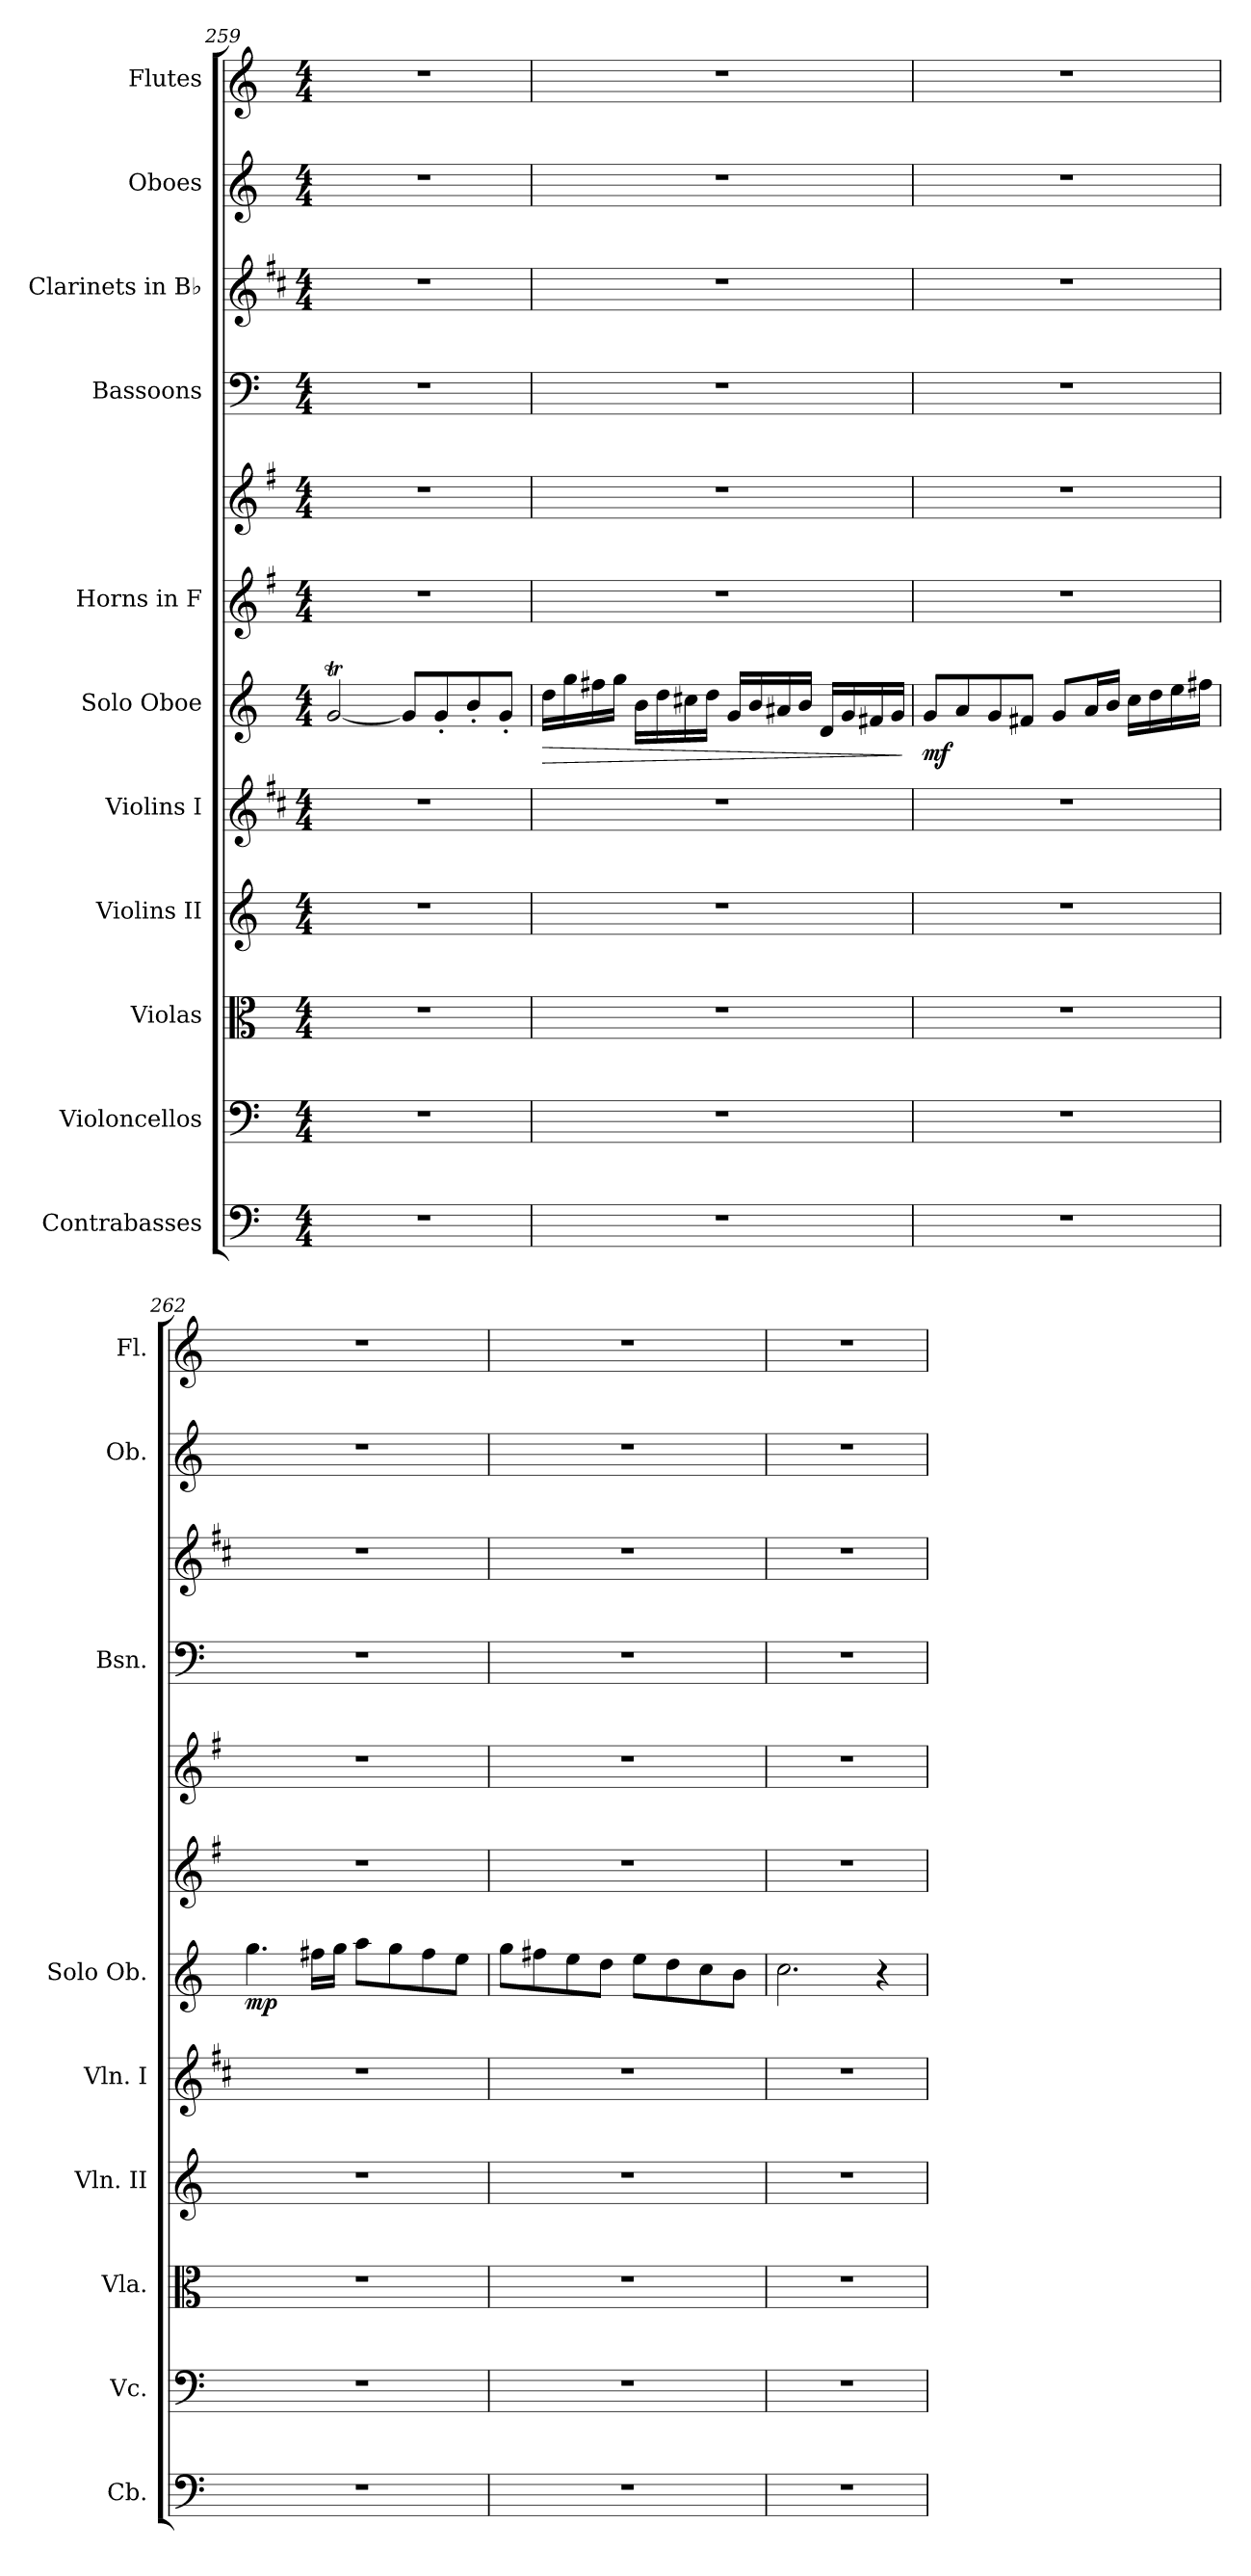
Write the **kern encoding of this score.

**kern	**kern	**kern	**kern	**kern	**kern	**dynam	**kern	**kern	**kern	**kern	**kern	**kern
*part11	*part10	*part9	*part8	*part7	*part6	*part6	*part5	*part5	*part4	*part3	*part2	*part1
*staff12	*staff11	*staff10	*staff9	*staff8	*staff7	*staff7	*staff6	*staff5	*staff4	*staff3	*staff2	*staff1
*I"Contrabasses	*I"Violoncellos	*I"Violas	*I"Violins II	*I"Violins I	*I"Solo Oboe	*	*I"Horns in F	*	*I"Bassoons	*I"Clarinets in B♭	*I"Oboes	*I"Flutes
*I'Cb.	*I'Vc.	*I'Vla.	*I'Vln. II	*I'Vln. I	*I'Solo Ob.	*	*	*	*I'Bsn.	*	*I'Ob.	*I'Fl.
*clefF4	*clefF4	*clefC3	*clefG2	*clefG2	*clefG2	*	*clefG2	*clefG2	*clefF4	*clefG2	*clefG2	*clefG2
*ITrd7c12	*	*	*	*ITrd1c2	*	*	*ITrd4c7	*ITrd4c7	*	*ITrd1c2	*	*
*k[]	*k[]	*k[]	*k[]	*k[]	*k[]	*	*k[]	*k[]	*k[]	*k[]	*k[]	*k[]
*M4/4	*M4/4	*M4/4	*M4/4	*M4/4	*M4/4	*	*M4/4	*M4/4	*M4/4	*M4/4	*M4/4	*M4/4
=259	=259	=259	=259	=259	=259	=259	=259	=259	=259	=259	=259	=259
1r	1r	1r	1r	1r	[2gT/	.	1r	1r	1r	1r	1r	1r
.	.	.	.	.	8g/L]	.	.	.	.	.	.	.
.	.	.	.	.	8g'/	.	.	.	.	.	.	.
.	.	.	.	.	8b'/	.	.	.	.	.	.	.
.	.	.	.	.	8g'/J	.	.	.	.	.	.	.
=260	=260	=260	=260	=260	=260	=260	=260	=260	=260	=260	=260	=260
!	!	!	!	!	!	!LO:HP:b	!	!	!	!	!	!
1r	1r	1r	1r	1r	16dd\LL	>	1r	1r	1r	1r	1r	1r
.	.	.	.	.	16gg\	.	.	.	.	.	.	.
.	.	.	.	.	16ff#X\	.	.	.	.	.	.	.
.	.	.	.	.	16gg\JJ	.	.	.	.	.	.	.
.	.	.	.	.	16b\LL	.	.	.	.	.	.	.
.	.	.	.	.	16dd\	.	.	.	.	.	.	.
.	.	.	.	.	16cc#X\	.	.	.	.	.	.	.
.	.	.	.	.	16dd\JJ	.	.	.	.	.	.	.
.	.	.	.	.	16g/LL	.	.	.	.	.	.	.
.	.	.	.	.	16b/	.	.	.	.	.	.	.
.	.	.	.	.	16a#X/	.	.	.	.	.	.	.
.	.	.	.	.	16b/JJ	.	.	.	.	.	.	.
.	.	.	.	.	16d/LL	.	.	.	.	.	.	.
.	.	.	.	.	16g/	.	.	.	.	.	.	.
.	.	.	.	.	16f#X/	.	.	.	.	.	.	.
.	.	.	.	.	16g/JJ	.	.	.	.	.	.	.
.	.	.	.	.	.	]	.	.	.	.	.	.
!!LO:PB:g=z
=261	=261	=261	=261	=261	=261	=261	=261	=261	=261	=261	=261	=261
!	!	!	!	!	!	!LO:DY:b	!	!	!	!	!	!
1r	1r	1r	1r	1r	8g/L	mf	1r	1r	1r	1r	1r	1r
.	.	.	.	.	8a/	.	.	.	.	.	.	.
.	.	.	.	.	8g/	.	.	.	.	.	.	.
.	.	.	.	.	8f#X/J	.	.	.	.	.	.	.
.	.	.	.	.	8g/L	.	.	.	.	.	.	.
.	.	.	.	.	16a/L	.	.	.	.	.	.	.
.	.	.	.	.	16b/JJ	.	.	.	.	.	.	.
.	.	.	.	.	16cc\LL	.	.	.	.	.	.	.
.	.	.	.	.	16dd\	.	.	.	.	.	.	.
.	.	.	.	.	16ee\	.	.	.	.	.	.	.
.	.	.	.	.	16ff#X\JJ	.	.	.	.	.	.	.
=262	=262	=262	=262	=262	=262	=262	=262	=262	=262	=262	=262	=262
!	!	!	!	!	!	!LO:DY:b	!	!	!	!	!	!
1r	1r	1r	1r	1r	4.gg\	mp	1r	1r	1r	1r	1r	1r
.	.	.	.	.	16ff#X\LL	.	.	.	.	.	.	.
.	.	.	.	.	16gg\JJ	.	.	.	.	.	.	.
.	.	.	.	.	8aa\L	.	.	.	.	.	.	.
.	.	.	.	.	8gg\	.	.	.	.	.	.	.
.	.	.	.	.	8ff#\	.	.	.	.	.	.	.
.	.	.	.	.	8ee\J	.	.	.	.	.	.	.
=263	=263	=263	=263	=263	=263	=263	=263	=263	=263	=263	=263	=263
1r	1r	1r	1r	1r	8gg\L	.	1r	1r	1r	1r	1r	1r
.	.	.	.	.	8ff#X\	.	.	.	.	.	.	.
.	.	.	.	.	8ee\	.	.	.	.	.	.	.
.	.	.	.	.	8dd\J	.	.	.	.	.	.	.
.	.	.	.	.	8ee\L	.	.	.	.	.	.	.
.	.	.	.	.	8dd\	.	.	.	.	.	.	.
.	.	.	.	.	8cc\	.	.	.	.	.	.	.
.	.	.	.	.	8b\J	.	.	.	.	.	.	.
=264	=264	=264	=264	=264	=264	=264	=264	=264	=264	=264	=264	=264
1r	1r	1r	1r	1r	2.cc\	.	1r	1r	1r	1r	1r	1r
.	.	.	.	.	4r	.	.	.	.	.	.	.
=	=	=	=	=	=	=	=	=	=	=	=	=
*-	*-	*-	*-	*-	*-	*-	*-	*-	*-	*-	*-	*-
